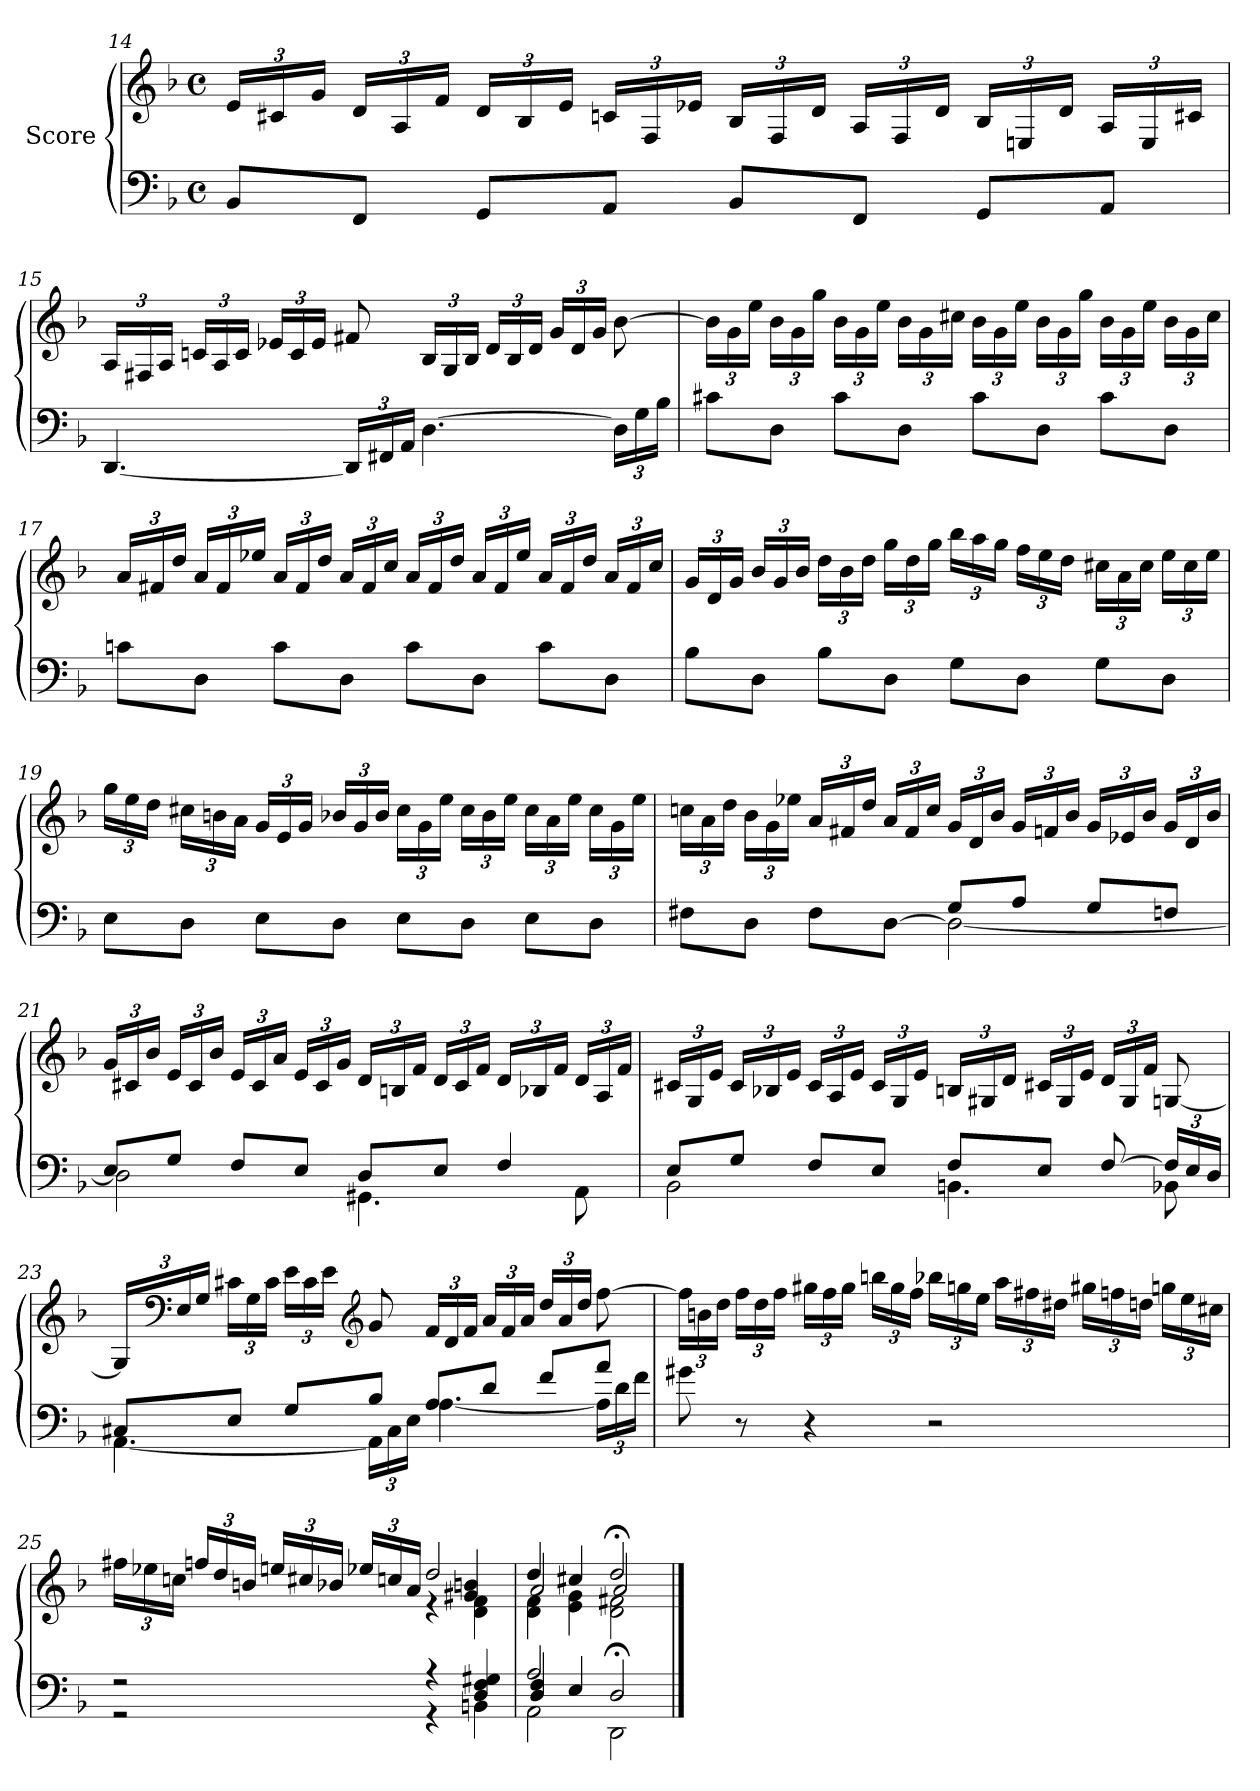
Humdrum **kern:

**kern	**kern
*part1	*part1
*staff2	*staff1
*I"Score	*
*clefF4	*clefG2
*k[b-]	*k[b-]
*M4/4	*M4/4
*met(c)	*met(c)
*	*Xbrackettup
=14	=14
8BB-/L	24e/LL
.	24c#X/
.	24g/JJ
8FF/J	24d/LL
.	24A/
.	24f/JJ
8GG/L	24d/LL
.	24B-/
.	24e/JJ
8AA/J	24cn/LL
.	24F/
.	24e-X/JJ
8BB-/L	24B-/LL
.	24F/
.	24d/JJ
8FF/J	24A/LL
.	24F/
.	24d/JJ
8GG/L	24B-/LL
.	24En/
.	24d/JJ
8AA/J	24A/LL
.	24E/
.	24c#X/JJ
!!LO:LB:g=z
=15	=15
[4.DD/	24A/LL
.	24F#X/
.	24A/JJ
.	24cn/LL
.	24A/
.	24c/JJ
.	24e-X/LL
.	24c/
.	24e-/JJ
*Xbrackettup	*
24DD/LL]	8f#X/
24FF#X/	.
24AA/JJ	.
[4.D\	24B-/LL
.	24G/
.	24B-/JJ
.	24d/LL
.	24B-/
.	24d/JJ
.	24g/LL
.	24d/
.	24g/JJ
24D\LL]	[8b-\
24G\	.
24B-\JJ	.
=16	=16
8c#X\L	24b-\LL]
.	24g\
.	24ee\JJ
8D\J	24b-\LL
.	24g\
.	24gg\JJ
8c#\L	24b-\LL
.	24g\
.	24ee\JJ
8D\J	24b-\LL
.	24g\
.	24cc#X\JJ
8c#\L	24b-\LL
.	24g\
.	24ee\JJ
8D\J	24b-\LL
.	24g\
.	24gg\JJ
8c#\L	24b-\LL
.	24g\
.	24ee\JJ
8D\J	24b-\LL
.	24g\
.	24cc#\JJ
!!LO:LB:g=z
=17	=17
8cn\L	24a/LL
.	24f#X/
.	24dd/JJ
8D\J	24a/LL
.	24f#/
.	24ee-X/JJ
8c\L	24a/LL
.	24f#/
.	24dd/JJ
8D\J	24a/LL
.	24f#/
.	24cc/JJ
8c\L	24a/LL
.	24f#/
.	24dd/JJ
8D\J	24a/LL
.	24f#/
.	24ee-/JJ
8c\L	24a/LL
.	24f#/
.	24dd/JJ
8D\J	24a/LL
.	24f#/
.	24cc/JJ
=18	=18
8B-\L	24g/LL
.	24d/
.	24g/JJ
8D\J	24b-/LL
.	24g/
.	24b-/JJ
8B-\L	24dd\LL
.	24b-\
.	24dd\JJ
8D\J	24gg\LL
.	24dd\
.	24gg\JJ
8G\L	24bb-\LL
.	24aa\
.	24gg\JJ
8D\J	24ff\LL
.	24ee\
.	24dd\JJ
8G\L	24cc#X\LL
.	24a\
.	24cc#\JJ
8D\J	24ee\LL
.	24cc#\
.	24ee\JJ
!!LO:PB:g=z
=19	=19
8E\L	24gg\LL
.	24ee\
.	24dd\JJ
8D\J	24cc#X\LL
.	24bn\
.	24a\JJ
8E\L	24g/LL
.	24e/
.	24g/JJ
8D\J	24b-X/LL
.	24g/
.	24b-/JJ
8E\L	24cc#\LL
.	24g\
.	24ee\JJ
8D\J	24cc#\LL
.	24b-\
.	24ee\JJ
8E\L	24cc#\LL
.	24a\
.	24ee\JJ
8D\J	24cc#\LL
.	24g\
.	24ee\JJ
=20	=20
*^	*
2ryy	8F#X\L	24ccn\LL
.	.	24a\
.	.	24dd\JJ
.	8D\J	24b-\LL
.	.	24g\
.	.	24ee-X\JJ
.	8F#\L	24a/LL
.	.	24f#X/
.	.	24dd/JJ
.	[8D\J	24a/LL
.	.	24f#/
.	.	24cc/JJ
8G/L	2D\_	24g/LL
.	.	24d/
.	.	24b-/JJ
8A/J	.	24g/LL
.	.	24fn/
.	.	24b-/JJ
8G/L	.	24g/LL
.	.	24e-X/
.	.	24b-/JJ
8Fn/J	.	24g/LL
.	.	24d/
.	.	24b-/JJ
!!LO:LB:g=z
=21	=21	=21
8E/L	2D\]	24g/LL
.	.	24c#X/
.	.	24b-/JJ
8G/J	.	24e/LL
.	.	24c#/
.	.	24b-/JJ
8F/L	.	24e/LL
.	.	24c#/
.	.	24a/JJ
8E/J	.	24e/LL
.	.	24c#/
.	.	24g/JJ
8D/L	4.GG#X\	24d/LL
.	.	24Bn/
.	.	24f/JJ
8E/J	.	24d/LL
.	.	24c#/
.	.	24f/JJ
4F/	.	24d/LL
.	.	24B-X/
.	.	24f/JJ
.	8AA\	24d/LL
.	.	24A/
.	.	24f/JJ
=22	=22	=22
8E/L	2BB-\	24c#X/LL
.	.	24G/
.	.	24e/JJ
8G/J	.	24c#/LL
.	.	24B-X/
.	.	24e/JJ
8F/L	.	24c#/LL
.	.	24A/
.	.	24e/JJ
8E/J	.	24c#/LL
.	.	24G/
.	.	24e/JJ
8F/L	4.BBn\	24Bn/LL
.	.	24G#X/
.	.	24d/JJ
8E/J	.	24c#X/LL
.	.	24G#/
.	.	24e/JJ
[8F/	.	24d/LL
.	.	24G#/
.	.	24f/JJ
24F/LL]	8BB-X\	[8Gn/
24E/	.	.
24D/JJ	.	.
!!LO:LB:g=z
=23	=23	=23
8C#X/L	[4.AA\	24G/LL]
*	*	*clefF4
.	.	24E/
.	.	24G/JJ
8E/J	.	24c#X\LL
.	.	24G\
.	.	24c#\JJ
8G/L	.	24e\LL
.	.	24c#\
.	.	24e\JJ
*	*	*clefG2
8B-/J	24AA\LL]	8g/
.	24C#\	.
.	24E\JJ	.
8A/L	[4.A\	24f/LL
.	.	24d/
.	.	24f/JJ
8d/J	.	24a/LL
.	.	24f/
.	.	24a/JJ
8f/L	.	24dd/LL
.	.	24a/
.	.	24dd/JJ
8a/J	24A\LL]	[8ff\
.	24d\	.
.	24f\JJ	.
*v	*v	*
!!LO:LB:g=z
=24	=24
8g#X\	24ff\LL]
.	24bn\
.	24dd\JJ
8r	24ff\LL
.	24dd\
.	24ff\JJ
4r	24gg#X\LL
.	24ff\
.	24gg#\JJ
.	24bbn\LL
.	24gg#\
.	24ff\JJ
2r	24bb-X\LL
.	24ggn\
.	24ee\JJ
.	24aa\LL
.	24ff#X\
.	24dd#X\JJ
.	24gg#X\LL
.	24ffn\
.	24ddn\JJ
.	24ggn\LL
.	24ee\
.	24cc#X\JJ
!!LO:LB:g=z
=25	=25
*^	*^
*	*	*	*^
2r	2r	24ff#X\LL	2ryy	2ryy
.	.	24ee-X\	.	.
.	.	24ccn\JJ	.	.
.	.	24ffn/LL	.	.
.	.	24dd/	.	.
.	.	24bn/JJ	.	.
.	.	24een/LL	.	.
.	.	24cc#X/	.	.
.	.	24b-X/JJ	.	.
.	.	24ee-X/LL	.	.
.	.	24ccn/	.	.
.	.	24a/JJ	.	.
4r	4r	2dd/	4r	4ryy
4D/ 4F/ 4G#X/	4BBn\	.	4d\ 4f\	4g#X/ 4bn/
=26	=26	=26	=26	=26
*	*^	*	*	*
2A/	2AA\	4D/ 4F/	4dd/	4d\ 4f\	2a/
.	.	4E/	4cc#X/	4e\ 4g\	.
2D;/	2DD\	2ryy	2dd;</	2d\ 2f#X\	2a/
*v	*v	*v	*	*	*
*	*v	*v	*v
==	==
*-	*-
